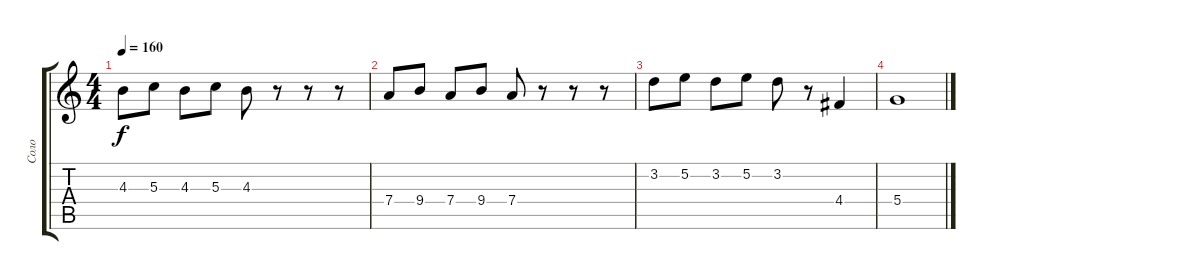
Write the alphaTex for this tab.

\track ("Соло" "Соло") {instrument overdrivenguitar}
\staff {score tabs}
\tuning (E4 B3 G3 D3 A2 E2) {hide}
\ts (4 4)
\section ("" " ")
\tempo 160
\clef g2
\ks c
4.3.8{dy f} 5.3.8 4.3.8 5.3.8 4.3.8 r.8 r.8 r.8 |
7.4.8 9.4.8 7.4.8 9.4.8 7.4.8 r.8 r.8 r.8 |
3.2.8 5.2.8 3.2.8 5.2.8 3.2.8 r.8 4.4.4 |
5.4.1
